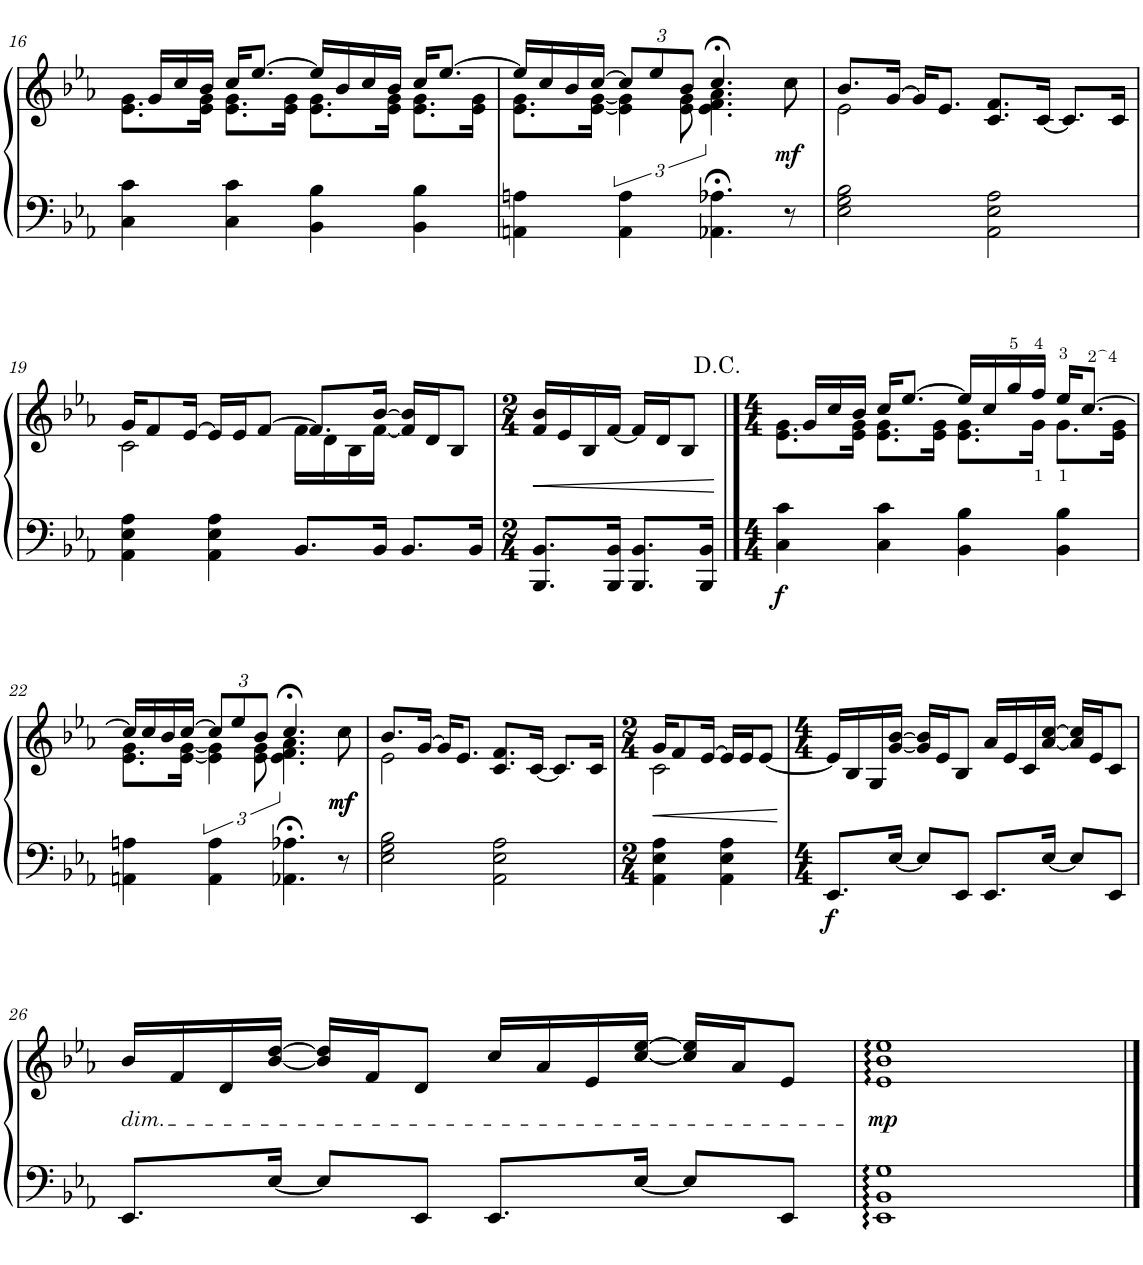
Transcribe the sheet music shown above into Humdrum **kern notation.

**kern	**kern	**dynam
*part1	*part1	*part1
*staff2	*staff1	*staff1/2
*I"Piano	*	*
*I'Pno.	*	*
!!LO:PB:g=z
*clefF4	*clefG2	*
*k[b-e-a-]	*k[b-e-a-]	*
*M4/4	*M4/4	*
=16	=16	=16
*	*^	*
4C\ 4c\	16ryy	8.e-\ 8.g\L	.
.	16g/LL	.	.
.	16cc/	.	.
.	16b-/JJ	16e-\ 16g\Jk	.
4C\ 4c\	16cc/KL	8.e-\ 8.g\L	.
.	[8.ee-/J	.	.
.	.	16e-\ 16g\Jk	.
4BB-\ 4B-\	16ee-/LL]	8.e-\ 8.g\L	.
.	16b-/	.	.
.	16cc/	.	.
.	16b-/JJ	16e-\ 16g\Jk	.
4BB-\ 4B-\	16cc/KL	8.e-\ 8.g\L	.
.	[8.ee-/J	.	.
.	.	16e-\ 16g\Jk	.
=17	=17	=17	=17
4AAn\ 4An\	16ee-/LL]	8.e-\ 8.g\L	.
*	*MM60	*	*
.	16cc/	.	.
.	16b-/	.	.
.	[16cc/JJ	[16e-\ [16g\Jk	.
*	*Xbrackettup	*brackettup	*
4AA\ 4A\	12cc/L]	6e-\] 6g\]	.
.	12ee-/	.	.
.	12b-/J	12e-\ 12g\	.
*	*MM50	*	*
4.AA-X\;< 4.A-X\;<	4.cc;</	4.e-\ 4.f\ 4.a-\	.
!	!	!	!LO:DY:b
8r	8cc\	8ryy	mf
=18	=18	=18	=18
*	*MM65	*	*
2E-\ 2G\ 2B-\	8.b-/L	2e-\	.
.	[16g/Jk	.	.
.	16g/KL]	.	.
.	8.e-/J	.	.
2AA-\ 2E-\ 2A-\	8.c/ 8.f/L	2ryy	.
.	[16c/Jk	.	.
.	8.c/L]	.	.
.	16c/Jk	.	.
!!LO:LB:g=z	!!
=19	=19	=19	=19
4AA-\ 4E-\ 4A-\	16g/KL	2c\	.
.	8f/	.	.
.	[16e-/Jk	.	.
4AA-\ 4E-\ 4A-\	16e-/LL]	.	.
.	16e-/J	.	.
.	[8f/J	.	.
8.BB-/L	8.f/L]	16f\LL	.
.	.	16d\	.
.	.	16B-\	.
16BB-/Jk	[16b-/Jk	[16f\JJ	.
8.BB-/L	16f/] 16b-/]LL	4ryy	.
.	16d/J	.	.
.	8B-/J	.	.
16BB-/Jk	.	.	.
*	*v	*v	*
=20	=20	=20
*M2/4	*M2/4	*
!	!	!LO:HP:b
8.BBB-/ 8.BB-/L	16f/ 16b-/LL	<
.	16e-/	.
.	16B-/	.
16BBB-/ 16BB-/Jk	[16f/JJ	.
8.BBB-/ 8.BB-/L	16f/LL]	.
.	16d/J	.
.	8B-/J	.
16BBB-/ 16BB-/Jk	.	.
.	.	[
==21	==21	==21
*M4/4	*M4/4	*
*	*^	*
!	!	!	!LO:DY:b=2
4C\ 4c\	16ryy	8.e-\ 8.g\L	f
.	16g/LL	.	.
.	16cc/	.	.
.	16b-/JJ	16e-\ 16g\Jk	.
4C\ 4c\	16cc/KL	8.e-\ 8.g\L	.
.	[8.ee-/J	.	.
.	.	16e-\ 16g\Jk	.
4BB-\ 4B-\	16ee-/LL]	8.e-\ 8.g\L	.
*	*MM62	*	*
.	16cc/	.	.
.	16gg/	.	.
.	16ff/JJ	16g\Jk	.
4BB-\ 4B-\	16ee-/KL	8.g\L	.
.	[8.cc/J	.	.
.	.	16e-\ 16g\Jk	.
!!LO:LB:g=z	!!
=22	=22	=22	=22
4AAn\ 4An\	16cc/LL]	8.e-\ 8.g\L	.
*	*MM60	*	*
.	16cc/	.	.
.	16b-/	.	.
.	[16cc/JJ	[16e-\ [16g\Jk	.
*	*Xbrackettup	*brackettup	*
4AA\ 4A\	12cc/L]	6e-\] 6g\]	.
.	12ee-/	.	.
.	12b-/J	12e-\ 12g\	.
*	*MM35	*	*
4.AA-X\;< 4.A-X\;<	4.cc;</	4.e-\ 4.f\ 4.a-\	.
!	!	!	!LO:DY:b
!	!	!	!LO:DY:n=1:b
8r	8cc\	8ryy	mf mf
=23	=23	=23	=23
*	*MM65	*	*
2E-\ 2G\ 2B-\	8.b-/L	2e-\	.
.	[16g/Jk	.	.
.	16g/KL]	.	.
.	8.e-/J	.	.
2AA-\ 2E-\ 2A-\	8.c/ 8.f/L	2ryy	.
.	[16c/Jk	.	.
.	8.c/L]	.	.
.	16c/Jk	.	.
=24	=24	=24	=24
*M2/4	*M2/4	*	*
!	!	!	!LO:HP:b
4AA-\ 4E-\ 4A-\	16g/KL	2c\	<
.	8f/	.	.
.	[16e-/Jk	.	.
4AA-\ 4E-\ 4A-\	16e-/LL]	.	.
.	16e-/J	.	.
.	[<8e-/J	.	.
*	*v	*v	*
.	.	[
=25	=25	=25
*M4/4	*M4/4	*
!	!	!LO:DY:b=2
8.EE-/L	16e-/LL]	f
.	16B-/	.
.	16G/	.
[16E-/Jk	[16g/ [16b-/JJ	.
8E-/L]	16g/] 16b-/]LL	.
.	16e-/J	.
8EE-/J	8B-/J	.
!	!	!LO:DY:b
8.EE-/L	16a-/LL	mf
.	16e-/	.
.	16c/	.
[16E-/Jk	[16a-/ [16cc/JJ	.
8E-/L]	16a-/] 16cc/]LL	.
.	16e-/J	.
8EE-/J	8c/J	.
!!LO:LB:g=z
=26	=26	=26
!	!LO:TX:b:i:t=dim.	!
8.EE-/L	16b-/LL	.
.	16f/	.
.	16d/	.
[16E-/Jk	[16b-/ [16dd/JJ	.
8E-/L]	16b-/] 16dd/]LL	.
.	16f/J	.
8EE-/J	8d/J	.
8.EE-/L	16cc/LL	.
.	16a-/	.
.	16e-/	.
[16E-/Jk	[16cc/ [16ee-/JJ	.
8E-/L]	16cc/] 16ee-/]LL	.
.	16a-/J	.
8EE-/J	8e-/J	.
=27	=27	=27
!	!	!LO:DY:b
1EE-: 1BB-: 1G:	1e-: 1b-: 1ee-:	mp
==	==	==
*-	*-	*-
